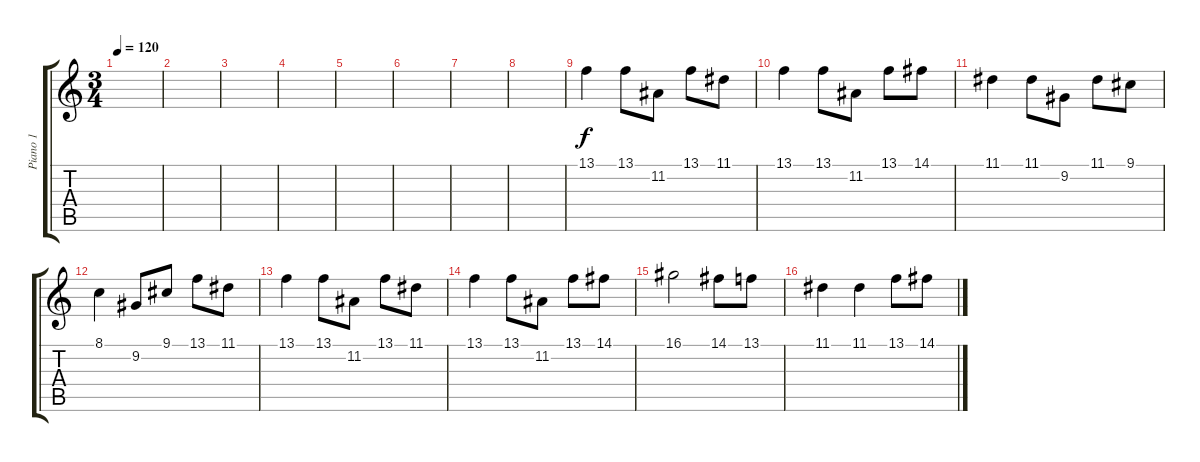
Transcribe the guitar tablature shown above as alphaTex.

\track ("Piano 1" "Piano 1") {instrument acousticgrandpiano}
\staff {score tabs}
\tuning (E4 B3 G3 D3 A2 E2) {hide}
\ts (3 4)
\tempo 120
\clef g2
\ks c
|
|
|
|
|
|
|
|
13.1.4 13.1.8 11.2.8 13.1.8 11.1.8 |
13.1.4 13.1.8 11.2.8 13.1.8 14.1.8 |
11.1.4 11.1.8 9.2.8 11.1.8 9.1.8 |
8.1.4 9.2.8 9.1.8 13.1.8 11.1.8 |
13.1.4 13.1.8 11.2.8 13.1.8 11.1.8 |
13.1.4 13.1.8 11.2.8 13.1.8 14.1.8 |
16.1.2 14.1.8 13.1.8 |
11.1.4 11.1.4 13.1.8 14.1.8
